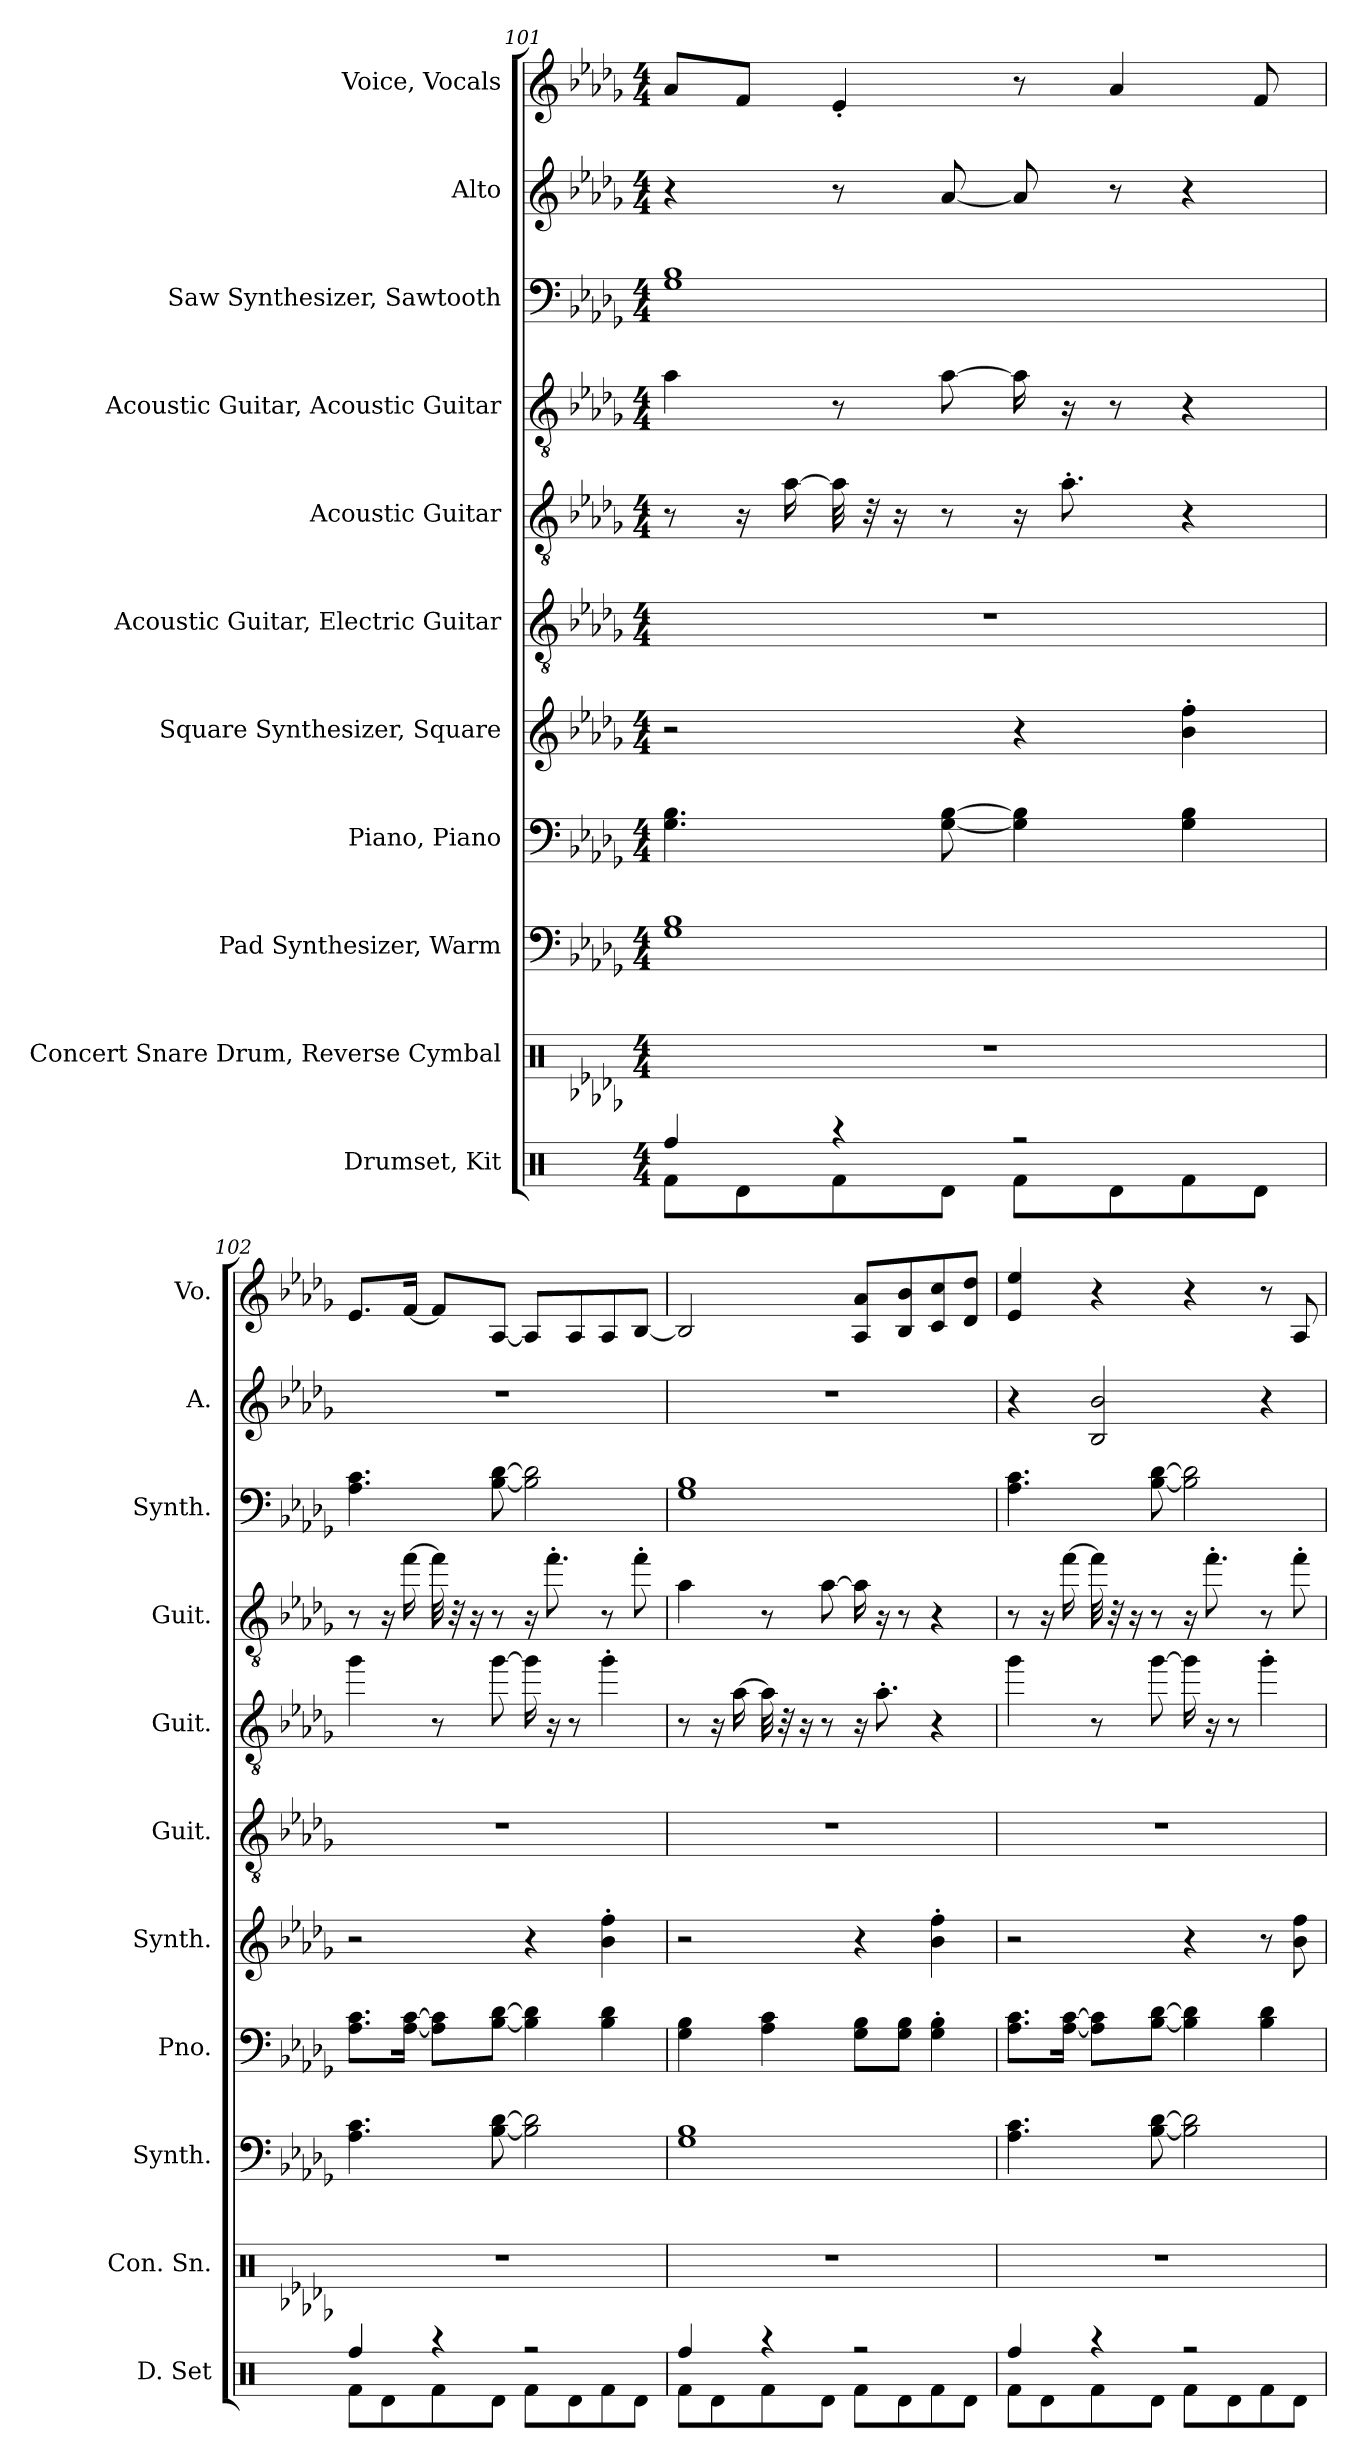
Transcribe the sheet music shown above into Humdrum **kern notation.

**kern	**kern	**kern	**kern	**kern	**kern	**kern	**kern	**kern	**kern	**kern
*part11	*part10	*part9	*part8	*part7	*part6	*part5	*part4	*part3	*part2	*part1
*staff11	*staff10	*staff9	*staff8	*staff7	*staff6	*staff5	*staff4	*staff3	*staff2	*staff1
*I"Drumset, Kit	*I"Concert Snare Drum, Reverse Cymbal	*I"Pad Synthesizer, Warm	*I"Piano, Piano	*I"Square Synthesizer, Square	*I"Acoustic Guitar, Electric Guitar	*I"Acoustic Guitar	*I"Acoustic Guitar, Acoustic Guitar	*I"Saw Synthesizer, Sawtooth	*I"Alto	*I"Voice, Vocals
*I'D. Set	*I'Con. Sn.	*I'Synth.	*I'Pno.	*I'Synth.	*I'Guit.	*I'Guit.	*I'Guit.	*I'Synth.	*I'A.	*I'Vo.
*clefX	*clefX	*clefF4	*clefF4	*clefG2	*clefGv2	*clefGv2	*clefGv2	*clefF4	*clefG2	*clefG2
*k[]	*k[b-e-a-d-g-]	*k[b-e-a-d-g-]	*k[b-e-a-d-g-]	*k[b-e-a-d-g-]	*k[b-e-a-d-g-]	*k[b-e-a-d-g-]	*k[b-e-a-d-g-]	*k[b-e-a-d-g-]	*k[b-e-a-d-g-]	*k[b-e-a-d-g-]
*M4/4	*M4/4	*M4/4	*M4/4	*M4/4	*M4/4	*M4/4	*M4/4	*M4/4	*M4/4	*M4/4
=101	=101	=101	=101	=101	=101	=101	=101	=101	=101	=101
*^	*	*	*	*	*	*	*	*	*	*
4Rff/	8Rf\L	1r	1G- 1B-	4.G-\ 4.B-\	2r	1r	8r	4a-\	1G- 1B-	4r	8a-/L
.	8Rd\	.	.	.	.	.	16r	.	.	.	8f/J
.	.	.	.	.	.	.	[16a-\	.	.	.	.
4r	8Rf\	.	.	.	.	.	32a-\]	8r	.	8r	4e-'/
.	.	.	.	.	.	.	32r	.	.	.	.
.	.	.	.	.	.	.	16r	.	.	.	.
.	8Rd\J	.	.	[8G-\ [8B-\	.	.	8r	[8a-\	.	[8a-/	.
2r	8Rf\L	.	.	4G-\] 4B-\]	4r	.	16r	16a-\]	.	8a-/]	8r
.	.	.	.	.	.	.	8.a-'\	16r	.	.	.
.	8Rd\	.	.	.	.	.	.	8r	.	8r	4a-/
.	8Rf\	.	.	4G-\ 4B-\	4b-\' 4ff\'	.	4r	4r	.	4r	.
.	8Rd\J	.	.	.	.	.	.	.	.	.	8f/
!!LO:PB:g=z
=102	=102	=102	=102	=102	=102	=102	=102	=102	=102	=102	=102
4Rff/	8Rf\L	1r	4.A-\ 4.c\	8.A-\ 8.c\L	2r	1r	4gg-\	8r	4.A-\ 4.c\	1r	8.e-/L
.	8Rd\	.	.	.	.	.	.	16r	.	.	.
.	.	.	.	[16A-\ [16c\Jk	.	.	.	[16ff\	.	.	[16f/Jk
4r	8Rf\	.	.	8A-\] 8c\]L	.	.	8r	32ff\]	.	.	8f/L]
.	.	.	.	.	.	.	.	32r	.	.	.
.	.	.	.	.	.	.	.	16r	.	.	.
.	8Rd\J	.	[8B-\ [8d-\	[8B-\ [8d-\J	.	.	[8gg-\	8r	[8B-\ [8d-\	.	[8A-/J
2r	8Rf\L	.	2B-\] 2d-\]	4B-\] 4d-\]	4r	.	16gg-\]	16r	2B-\] 2d-\]	.	8A-/L]
.	.	.	.	.	.	.	16r	8.ff'\	.	.	.
.	8Rd\	.	.	.	.	.	8r	.	.	.	8A-/
.	8Rf\	.	.	4B-\ 4d-\	4b-\' 4ff\'	.	4gg-'\	8r	.	.	8A-/
.	8Rd\J	.	.	.	.	.	.	8ff'\	.	.	[8B-/J
=103	=103	=103	=103	=103	=103	=103	=103	=103	=103	=103	=103
4Rff/	8Rf\L	1r	1G- 1B-	4G-\ 4B-\	2r	1r	8r	4a-\	1G- 1B-	1r	2B-/]
.	8Rd\	.	.	.	.	.	16r	.	.	.	.
.	.	.	.	.	.	.	[16a-\	.	.	.	.
4r	8Rf\	.	.	4A-\ 4c\	.	.	32a-\]	8r	.	.	.
.	.	.	.	.	.	.	32r	.	.	.	.
.	.	.	.	.	.	.	16r	.	.	.	.
.	8Rd\J	.	.	.	.	.	8r	[8a-\	.	.	.
2r	8Rf\L	.	.	8G-\ 8B-\L	4r	.	16r	16a-\]	.	.	8A-/ 8a-/L
.	.	.	.	.	.	.	8.a-'\	16r	.	.	.
.	8Rd\	.	.	8G-\ 8B-\J	.	.	.	8r	.	.	8B-/ 8b-/
.	8Rf\	.	.	4G-\' 4B-\'	4b-\' 4ff\'	.	4r	4r	.	.	8c/ 8cc/
.	8Rd\J	.	.	.	.	.	.	.	.	.	8d-/ 8dd-/J
!!LO:PB:g=z
=104	=104	=104	=104	=104	=104	=104	=104	=104	=104	=104	=104
4Rff/	8Rf\L	1r	4.A-\ 4.c\	8.A-\ 8.c\L	2r	1r	4gg-\	8r	4.A-\ 4.c\	4r	4e-/ 4ee-/
.	8Rd\	.	.	.	.	.	.	16r	.	.	.
.	.	.	.	[16A-\ [16c\Jk	.	.	.	[16ff\	.	.	.
4r	8Rf\	.	.	8A-\] 8c\]L	.	.	8r	32ff\]	.	2B-/ 2b-/	4r
.	.	.	.	.	.	.	.	32r	.	.	.
.	.	.	.	.	.	.	.	16r	.	.	.
.	8Rd\J	.	[8B-\ [8d-\	[8B-\ [8d-\J	.	.	[8gg-\	8r	[8B-\ [8d-\	.	.
2r	8Rf\L	.	2B-\] 2d-\]	4B-\] 4d-\]	4r	.	16gg-\]	16r	2B-\] 2d-\]	.	4r
.	.	.	.	.	.	.	16r	8.ff'\	.	.	.
.	8Rd\	.	.	.	.	.	8r	.	.	.	.
.	8Rf\	.	.	4B-\ 4d-\	8r	.	4gg-'\	8r	.	4r	8r
.	8Rd\J	.	.	.	8b-\ 8ff\	.	.	8ff'\	.	.	8A-/
*v	*v	*	*	*	*	*	*	*	*	*	*
=	=	=	=	=	=	=	=	=	=	=
*-	*-	*-	*-	*-	*-	*-	*-	*-	*-	*-
